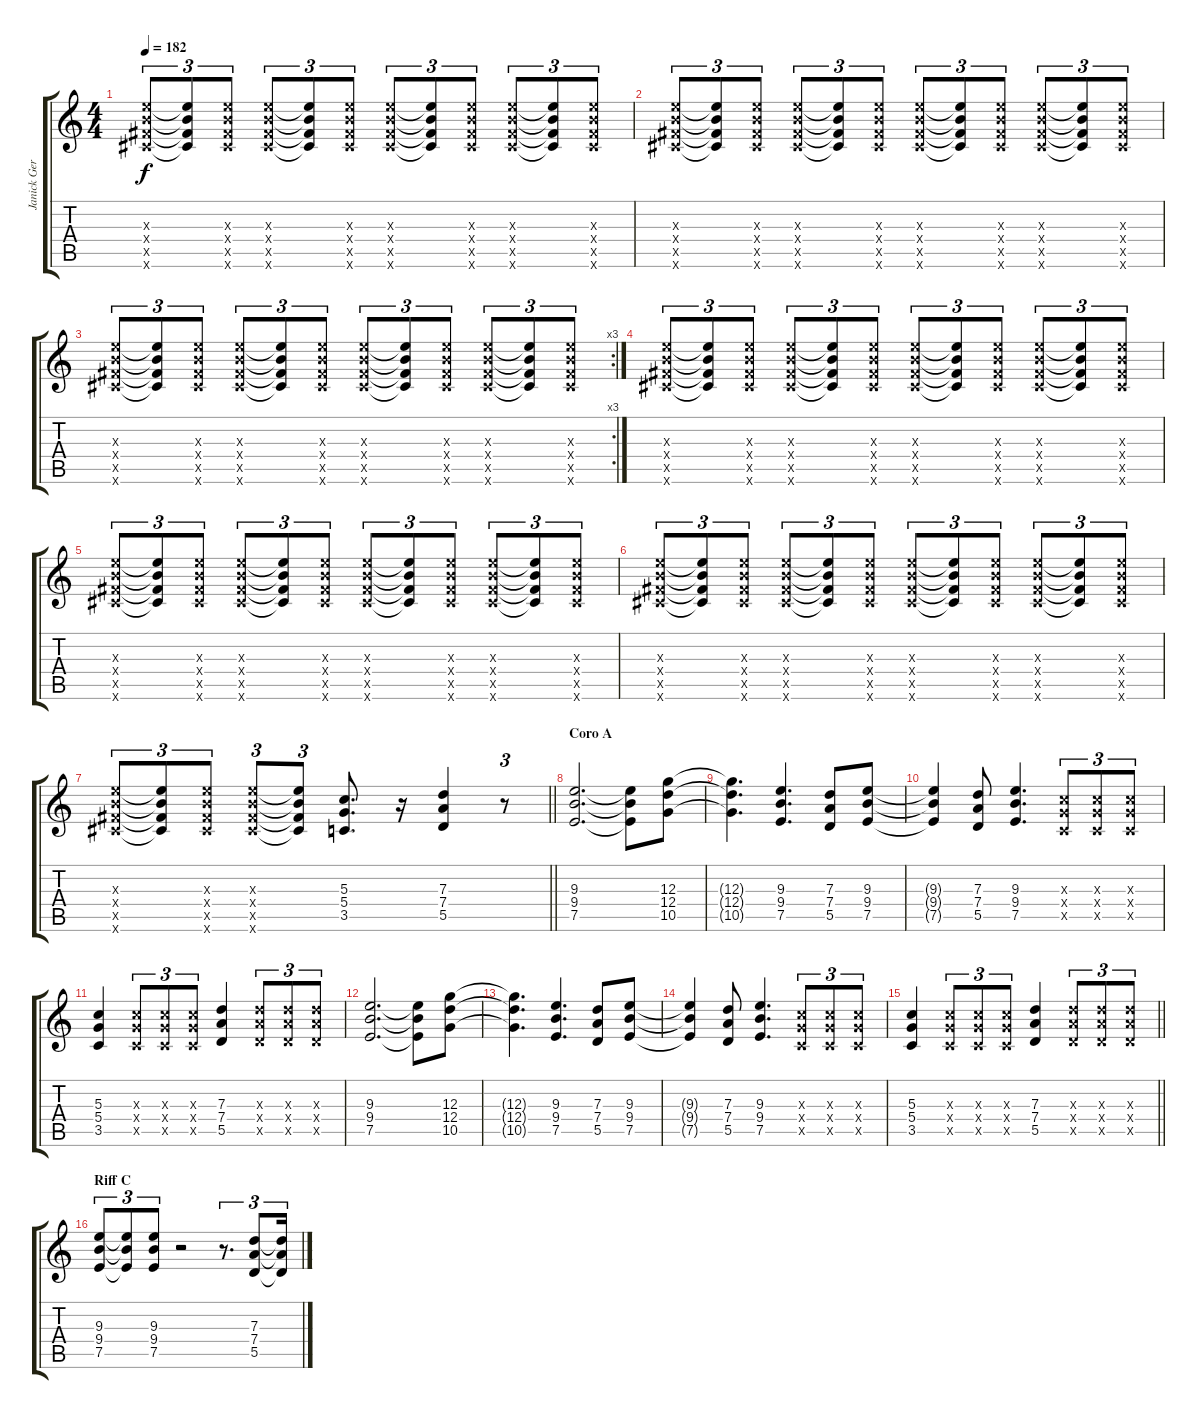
\track ("Janick Gers" "Janick Ger") {instrument distortionguitar}
\staff {score tabs}
\tuning (E4 B3 G3 D3 A2 E2) {hide}
\ts (4 4)
\tempo 182
\clef g2
\ks c
(9.3{x} 9.4{x} 9.5{x} 9.6{x}).8{tu (3 2) dy f} (9.3{t} 9.4{t} 9.5{t} 9.6{t}).8{tu (3 2)} (9.3{x} 9.4{x} 9.5{x} 9.6{x}).8{tu (3 2)} (9.3{x} 9.4{x} 9.5{x} 9.6{x}).8{tu (3 2)} (9.3{t} 9.4{t} 9.5{t} 9.6{t}).8{tu (3 2)} (9.3{x} 9.4{x} 9.5{x} 9.6{x}).8{tu (3 2)} (9.3{x} 9.4{x} 9.5{x} 9.6{x}).8{tu (3 2)} (9.3{t} 9.4{t} 9.5{t} 9.6{t}).8{tu (3 2)} (9.3{x} 9.4{x} 9.5{x} 9.6{x}).8{tu (3 2)} (9.3{x} 9.4{x} 9.5{x} 9.6{x}).8{tu (3 2)} (9.3{t} 9.4{t} 9.5{t} 9.6{t}).8{tu (3 2)} (9.3{x} 9.4{x} 9.5{x} 9.6{x}).8{tu (3 2)} |
(9.3{x} 9.4{x} 9.5{x} 9.6{x}).8{tu (3 2)} (9.3{t} 9.4{t} 9.5{t} 9.6{t}).8{tu (3 2)} (9.3{x} 9.4{x} 9.5{x} 9.6{x}).8{tu (3 2)} (9.3{x} 9.4{x} 9.5{x} 9.6{x}).8{tu (3 2)} (9.3{t} 9.4{t} 9.5{t} 9.6{t}).8{tu (3 2)} (9.3{x} 9.4{x} 9.5{x} 9.6{x}).8{tu (3 2)} (9.3{x} 9.4{x} 9.5{x} 9.6{x}).8{tu (3 2)} (9.3{t} 9.4{t} 9.5{t} 9.6{t}).8{tu (3 2)} (9.3{x} 9.4{x} 9.5{x} 9.6{x}).8{tu (3 2)} (9.3{x} 9.4{x} 9.5{x} 9.6{x}).8{tu (3 2)} (9.3{t} 9.4{t} 9.5{t} 9.6{t}).8{tu (3 2)} (9.3{x} 9.4{x} 9.5{x} 9.6{x}).8{tu (3 2)} |
\rc 3
(9.3{x} 9.4{x} 9.5{x} 9.6{x}).8{tu (3 2)} (9.3{t} 9.4{t} 9.5{t} 9.6{t}).8{tu (3 2)} (9.3{x} 9.4{x} 9.5{x} 9.6{x}).8{tu (3 2)} (9.3{x} 9.4{x} 9.5{x} 9.6{x}).8{tu (3 2)} (9.3{t} 9.4{t} 9.5{t} 9.6{t}).8{tu (3 2)} (9.3{x} 9.4{x} 9.5{x} 9.6{x}).8{tu (3 2)} (9.3{x} 9.4{x} 9.5{x} 9.6{x}).8{tu (3 2)} (9.3{t} 9.4{t} 9.5{t} 9.6{t}).8{tu (3 2)} (9.3{x} 9.4{x} 9.5{x} 9.6{x}).8{tu (3 2)} (9.3{x} 9.4{x} 9.5{x} 9.6{x}).8{tu (3 2)} (9.3{t} 9.4{t} 9.5{t} 9.6{t}).8{tu (3 2)} (9.3{x} 9.4{x} 9.5{x} 9.6{x}).8{tu (3 2)} |
(9.3{x} 9.4{x} 9.5{x} 9.6{x}).8{tu (3 2)} (9.3{t} 9.4{t} 9.5{t} 9.6{t}).8{tu (3 2)} (9.3{x} 9.4{x} 9.5{x} 9.6{x}).8{tu (3 2)} (9.3{x} 9.4{x} 9.5{x} 9.6{x}).8{tu (3 2)} (9.3{t} 9.4{t} 9.5{t} 9.6{t}).8{tu (3 2)} (9.3{x} 9.4{x} 9.5{x} 9.6{x}).8{tu (3 2)} (9.3{x} 9.4{x} 9.5{x} 9.6{x}).8{tu (3 2)} (9.3{t} 9.4{t} 9.5{t} 9.6{t}).8{tu (3 2)} (9.3{x} 9.4{x} 9.5{x} 9.6{x}).8{tu (3 2)} (9.3{x} 9.4{x} 9.5{x} 9.6{x}).8{tu (3 2)} (9.3{t} 9.4{t} 9.5{t} 9.6{t}).8{tu (3 2)} (9.3{x} 9.4{x} 9.5{x} 9.6{x}).8{tu (3 2)} |
(9.3{x} 9.4{x} 9.5{x} 9.6{x}).8{tu (3 2)} (9.3{t} 9.4{t} 9.5{t} 9.6{t}).8{tu (3 2)} (9.3{x} 9.4{x} 9.5{x} 9.6{x}).8{tu (3 2)} (9.3{x} 9.4{x} 9.5{x} 9.6{x}).8{tu (3 2)} (9.3{t} 9.4{t} 9.5{t} 9.6{t}).8{tu (3 2)} (9.3{x} 9.4{x} 9.5{x} 9.6{x}).8{tu (3 2)} (9.3{x} 9.4{x} 9.5{x} 9.6{x}).8{tu (3 2)} (9.3{t} 9.4{t} 9.5{t} 9.6{t}).8{tu (3 2)} (9.3{x} 9.4{x} 9.5{x} 9.6{x}).8{tu (3 2)} (9.3{x} 9.4{x} 9.5{x} 9.6{x}).8{tu (3 2)} (9.3{t} 9.4{t} 9.5{t} 9.6{t}).8{tu (3 2)} (9.3{x} 9.4{x} 9.5{x} 9.6{x}).8{tu (3 2)} |
(9.3{x} 9.4{x} 9.5{x} 9.6{x}).8{tu (3 2)} (9.3{t} 9.4{t} 9.5{t} 9.6{t}).8{tu (3 2)} (9.3{x} 9.4{x} 9.5{x} 9.6{x}).8{tu (3 2)} (9.3{x} 9.4{x} 9.5{x} 9.6{x}).8{tu (3 2)} (9.3{t} 9.4{t} 9.5{t} 9.6{t}).8{tu (3 2)} (9.3{x} 9.4{x} 9.5{x} 9.6{x}).8{tu (3 2)} (9.3{x} 9.4{x} 9.5{x} 9.6{x}).8{tu (3 2)} (9.3{t} 9.4{t} 9.5{t} 9.6{t}).8{tu (3 2)} (9.3{x} 9.4{x} 9.5{x} 9.6{x}).8{tu (3 2)} (9.3{x} 9.4{x} 9.5{x} 9.6{x}).8{tu (3 2)} (9.3{t} 9.4{t} 9.5{t} 9.6{t}).8{tu (3 2)} (9.3{x} 9.4{x} 9.5{x} 9.6{x}).8{tu (3 2)} |
\barLineRight lightlight
(9.3{x} 9.4{x} 9.5{x} 9.6{x}).8{tu (3 2)} (9.3{t} 9.4{t} 9.5{t} 9.6{t}).8{tu (3 2)} (9.3{x} 9.4{x} 9.5{x} 9.6{x}).8{tu (3 2)} (9.3{x} 9.4{x} 9.5{x} 9.6{x}).8{tu (3 2)} (9.3{t} 9.4{t} 9.5{t} 9.6{t}).8{tu (3 2)} (5.3 5.4 3.5).8{d} r.16 (7.3 7.4 5.5).4 r.8{tu (3 2)} |
\section ("" "Coro A")
(9.3 9.4 7.5).2{d} (9.3{t} 9.4{t} 7.5{t}).8 (12.3 12.4 10.5).8 |
(12.3{t} 12.4{t} 10.5{t}).4{d} (9.3 9.4 7.5).4{d} (7.3 7.4 5.5).8 (9.3 9.4 7.5).8 |
(9.3{t} 9.4{t} 7.5{t}).4 (7.3 7.4 5.5).8 (9.3 9.4 7.5).4{d} (5.3{x} 5.4{x} 3.5{x}).8{tu (3 2)} (5.3{x} 5.4{x} 3.5{x}).8{tu (3 2)} (5.3{x} 5.4{x} 3.5{x}).8{tu (3 2)} |
(5.3 5.4 3.5).4 (5.3{x} 5.4{x} 3.5{x}).8{tu (3 2)} (5.3{x} 5.4{x} 3.5{x}).8{tu (3 2)} (5.3{x} 5.4{x} 3.5{x}).8{tu (3 2)} (7.3 7.4 5.5).4 (7.3{x} 7.4{x} 5.5{x}).8{tu (3 2)} (7.3{x} 7.4{x} 5.5{x}).8{tu (3 2)} (7.3{x} 7.4{x} 5.5{x}).8{tu (3 2)} |
(9.3 9.4 7.5).2{d} (9.3{t} 9.4{t} 7.5{t}).8 (12.3 12.4 10.5).8 |
(12.3{t} 12.4{t} 10.5{t}).4{d} (9.3 9.4 7.5).4{d} (7.3 7.4 5.5).8 (9.3 9.4 7.5).8 |
(9.3{t} 9.4{t} 7.5{t}).4 (7.3 7.4 5.5).8 (9.3 9.4 7.5).4{d} (5.3{x} 5.4{x} 3.5{x}).8{tu (3 2)} (5.3{x} 5.4{x} 3.5{x}).8{tu (3 2)} (5.3{x} 5.4{x} 3.5{x}).8{tu (3 2)} |
\barLineRight lightlight
(5.3 5.4 3.5).4 (5.3{x} 5.4{x} 3.5{x}).8{tu (3 2)} (5.3{x} 5.4{x} 3.5{x}).8{tu (3 2)} (5.3{x} 5.4{x} 3.5{x}).8{tu (3 2)} (7.3 7.4 5.5).4 (7.3{x} 7.4{x} 5.5{x}).8{tu (3 2)} (7.3{x} 7.4{x} 5.5{x}).8{tu (3 2)} (7.3{x} 7.4{x} 5.5{x}).8{tu (3 2)} |
\section ("" "Riff C")
(9.3 9.4 7.5).8{tu (3 2)} (9.3{t} 9.4{t} 7.5{t}).8{tu (3 2)} (9.3 9.4 7.5).8{tu (3 2)} r.2 r.8{d tu (3 2)} (7.3 7.4 5.5).8{tu (3 2)} (7.3{t} 7.4{t} 5.5{t}).16{tu (3 2)}
